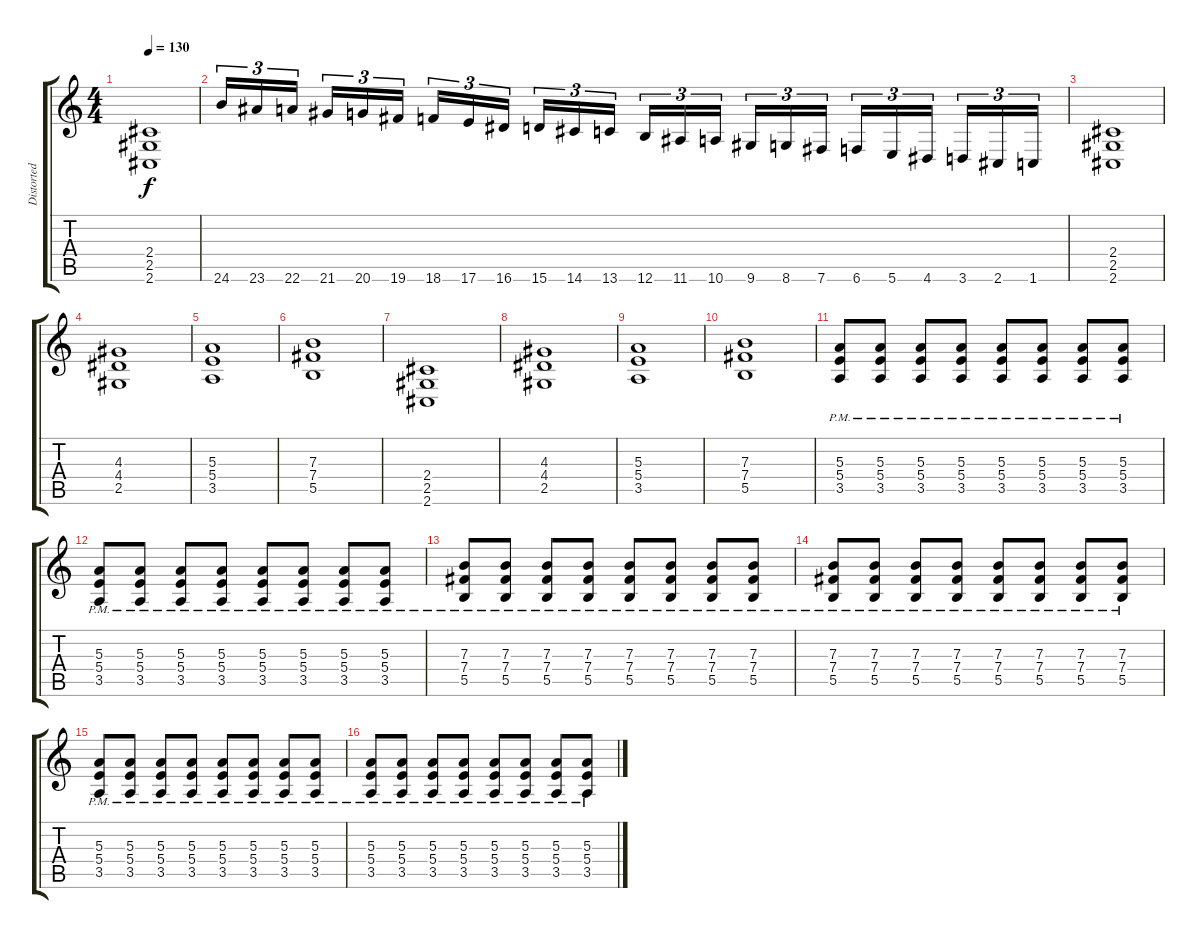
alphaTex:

\track ("Distorted Left" "Distorted ") {instrument distortionguitar}
\staff {score tabs}
\tuning (Db4 Ab3 E3 B2 Gb2 B1) {hide}
\ts (4 4)
\tempo 130
\clef g2
\ks c
(2.4{t} 2.5{t} 2.6{t}).1{dy f} |
24.6.16{tu (3 2)} 23.6.16{tu (3 2)} 22.6.16{tu (3 2)} 21.6.16{tu (3 2)} 20.6.16{tu (3 2)} 19.6.16{tu (3 2)} 18.6.16{tu (3 2)} 17.6.16{tu (3 2)} 16.6.16{tu (3 2)} 15.6.16{tu (3 2)} 14.6.16{tu (3 2)} 13.6.16{tu (3 2)} 12.6.16{tu (3 2)} 11.6.16{tu (3 2)} 10.6.16{tu (3 2)} 9.6.16{tu (3 2)} 8.6.16{tu (3 2)} 7.6.16{tu (3 2)} 6.6.16{tu (3 2)} 5.6.16{tu (3 2)} 4.6.16{tu (3 2)} 3.6.16{tu (3 2)} 2.6.16{tu (3 2)} 1.6.16{tu (3 2)} |
(2.4 2.5 2.6).1 |
(4.3 4.4 2.5).1 |
(5.3 5.4 3.5).1 |
(7.3 7.4 5.5).1 |
(2.4 2.5 2.6).1 |
(4.3 4.4 2.5).1 |
(5.3 5.4 3.5).1 |
(7.3 7.4 5.5).1 |
(5.3{pm} 5.4{pm} 3.5{pm}).8 (5.3{pm} 5.4{pm} 3.5{pm}).8 (5.3{pm} 5.4{pm} 3.5{pm}).8 (5.3{pm} 5.4{pm} 3.5{pm}).8 (5.3{pm} 5.4{pm} 3.5{pm}).8 (5.3{pm} 5.4{pm} 3.5{pm}).8 (5.3{pm} 5.4{pm} 3.5{pm}).8 (5.3{pm} 5.4{pm} 3.5{pm}).8 |
(5.3{pm} 5.4{pm} 3.5{pm}).8 (5.3{pm} 5.4{pm} 3.5{pm}).8 (5.3{pm} 5.4{pm} 3.5{pm}).8 (5.3{pm} 5.4{pm} 3.5{pm}).8 (5.3{pm} 5.4{pm} 3.5{pm}).8 (5.3{pm} 5.4{pm} 3.5{pm}).8 (5.3{pm} 5.4{pm} 3.5{pm}).8 (5.3{pm} 5.4{pm} 3.5{pm}).8 |
(7.3{pm} 7.4{pm} 5.5{pm}).8 (7.3{pm} 7.4{pm} 5.5{pm}).8 (7.3{pm} 7.4{pm} 5.5{pm}).8 (7.3{pm} 7.4{pm} 5.5{pm}).8 (7.3{pm} 7.4{pm} 5.5{pm}).8 (7.3{pm} 7.4{pm} 5.5{pm}).8 (7.3{pm} 7.4{pm} 5.5{pm}).8 (7.3{pm} 7.4{pm} 5.5{pm}).8 |
(7.3{pm} 7.4{pm} 5.5{pm}).8 (7.3{pm} 7.4{pm} 5.5{pm}).8 (7.3{pm} 7.4{pm} 5.5{pm}).8 (7.3{pm} 7.4{pm} 5.5{pm}).8 (7.3{pm} 7.4{pm} 5.5{pm}).8 (7.3{pm} 7.4{pm} 5.5{pm}).8 (7.3{pm} 7.4{pm} 5.5{pm}).8 (7.3{pm} 7.4{pm} 5.5{pm}).8 |
(5.3{pm} 5.4{pm} 3.5{pm}).8 (5.3{pm} 5.4{pm} 3.5{pm}).8 (5.3{pm} 5.4{pm} 3.5{pm}).8 (5.3{pm} 5.4{pm} 3.5{pm}).8 (5.3{pm} 5.4{pm} 3.5{pm}).8 (5.3{pm} 5.4{pm} 3.5{pm}).8 (5.3{pm} 5.4{pm} 3.5{pm}).8 (5.3{pm} 5.4{pm} 3.5{pm}).8 |
(5.3{pm} 5.4{pm} 3.5{pm}).8 (5.3{pm} 5.4{pm} 3.5{pm}).8 (5.3{pm} 5.4{pm} 3.5{pm}).8 (5.3{pm} 5.4{pm} 3.5{pm}).8 (5.3{pm} 5.4{pm} 3.5{pm}).8 (5.3{pm} 5.4{pm} 3.5{pm}).8 (5.3{pm} 5.4{pm} 3.5{pm}).8 (5.3{pm} 5.4{pm} 3.5{pm}).8
